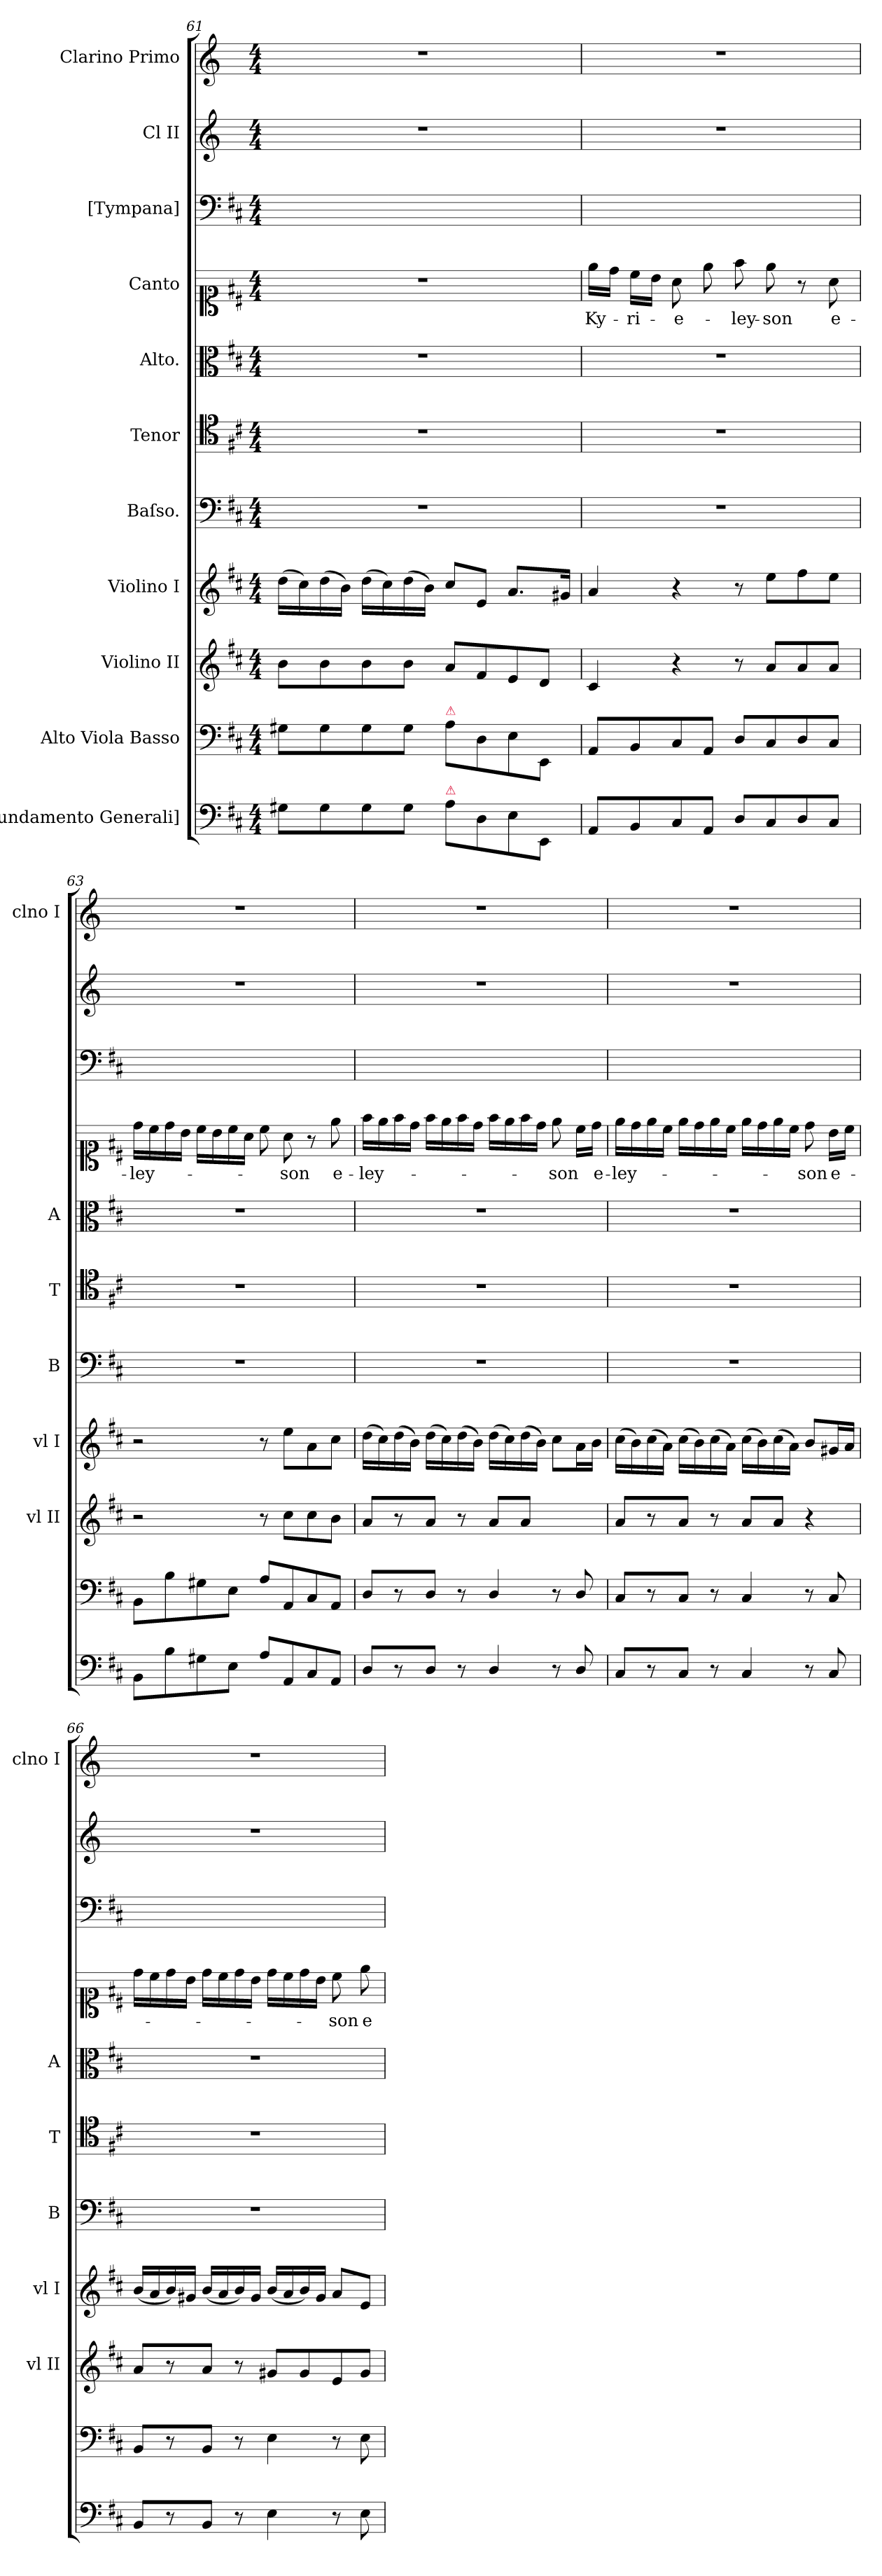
**kern	**kern	**kern	**kern	**dynam	**kern	**kern	**kern	**kern	**text	**kern	**kern	**kern
*part11	*part10	*part9	*part8	*part8	*part7	*part6	*part5	*part4	*part4	*part3	*part2	*part1
*staff11	*staff10	*staff9	*staff8	*staff8	*staff7	*staff6	*staff5	*staff4	*staff4	*staff3	*staff2	*staff1
*I"[Fundamento Generali]	*I"Alto Viola Basso	*I"Violino II	*I"Violino I	*	*I"Baſso.	*I"Tenor	*I"Alto.	*I"Canto	*	*I"[Tympana]	*I"Cl II	*I"Clarino Primo
*	*	*I'vl II	*I'vl I	*	*I'B	*I'T	*I'A	*	*	*	*	*I'clno I
*clefF4	*clefF4	*clefG2	*clefG2	*	*clefF4	*clefC4	*clefC3	*clefC1	*	*clefF4	*clefG2	*clefG2
*	*	*	*	*	*	*	*	*	*	*	*ITrd-1c-2	*ITrd-1c-2
*k[f#c#]	*k[f#c#]	*k[f#c#]	*k[f#c#]	*	*k[f#c#]	*k[f#c#]	*k[f#c#]	*k[f#c#]	*	*k[f#c#]	*k[f#c#]	*k[f#c#]
*M4/4	*M4/4	*M4/4	*M4/4	*	*M4/4	*M4/4	*M4/4	*M4/4	*	*M4/4	*M4/4	*M4/4
=61	=61	=61	=61	=61	=61	=61	=61	=61	=61	=61	=61	=61
8G#X\L	8G#X\L	8b\L	(16dd\LL	.	1r	1r	1r	1r	.	1ryy	1r	1r
.	.	.	16cc#\)	.	.	.	.	.	.	.	.	.
8G#\	8G#\	8b\	(16dd\	.	.	.	.	.	.	.	.	.
.	.	.	16b\JJ)	.	.	.	.	.	.	.	.	.
8G#\	8G#\	8b\	(16dd\LL	.	.	.	.	.	.	.	.	.
.	.	.	16cc#\)	.	.	.	.	.	.	.	.	.
8G#\J	8G#\J	8b\J	(16dd\	.	.	.	.	.	.	.	.	.
.	.	.	16b\JJ)	.	.	.	.	.	.	.	.	.
!	!LO:TX:a:color=crimson:t=⚠	!	!	!	!	!	!	!	!	!	!	!
!LO:TX:a:color=crimson:t=⚠	!	!	!	!	!	!	!	!	!	!	!	!
8A\L	8A\L	8a/L	8cc#\L	.	.	.	.	.	.	.	.	.
8D\	8D\	8f#/	8e/J	.	.	.	.	.	.	.	.	.
8E\	8E\	8e/	8.a/L	.	.	.	.	.	.	.	.	.
8EE/J	8EE/J	8d/J	.	.	.	.	.	.	.	.	.	.
.	.	.	16g#X/Jk	.	.	.	.	.	.	.	.	.
=62	=62	=62	=62	=62	=62	=62	=62	=62	=62	=62	=62	=62
8AA/L	8AA/L	4c#/	4a/	.	1r	1r	1r	16ee\LL	Ky-	1ryy	1r	1r
.	.	.	.	.	.	.	.	16dd\JJ	.	.	.	.
8BB/	8BB/	.	.	.	.	.	.	16cc#\LL	-ri-	.	.	.
.	.	.	.	.	.	.	.	16b\JJ	.	.	.	.
8C#/	8C#/	4r	4r	.	.	.	.	8a\	-e-	.	.	.
8AA/J	8AA/J	.	.	.	.	.	.	8ee\	.	.	.	.
8D/L	8D/L	8r	8r	.	.	.	.	8ff#\	-ley-	.	.	.
8C#/	8C#/	8a/L	8ee\L	.	.	.	.	8ee\	-son	.	.	.
8D/	8D/	8a/	8ff#\	.	.	.	.	8r	.	.	.	.
8C#/J	8C#/J	8a/J	8ee\J	.	.	.	.	8a\	e-	.	.	.
=63	=63	=63	=63	=63	=63	=63	=63	=63	=63	=63	=63	=63
8BB/L	8BB/L	2r	2r	.	1r	1r	1r	16dd\LL	-ley-	1ryy	1r	1r
.	.	.	.	.	.	.	.	16cc#\	.	.	.	.
8B\	8B\	.	.	.	.	.	.	16dd\	.	.	.	.
.	.	.	.	.	.	.	.	16b\JJ	.	.	.	.
8G#X\	8G#X\	.	.	.	.	.	.	16cc#\LL	.	.	.	.
.	.	.	.	.	.	.	.	16b\	.	.	.	.
8E\J	8E\J	.	.	.	.	.	.	16cc#\	.	.	.	.
.	.	.	.	.	.	.	.	16a\JJ	.	.	.	.
8A\L	8A\L	8r	8r	.	.	.	.	8cc#\	.	.	.	.
!	!	!	!	!LO:DY:a	!	!	!	!	!	!	!	!
8AA/	8AA/	8cc#\L	8ee\L	piano	.	.	.	8a\	-son	.	.	.
8C#/	8C#/	8cc#\	8a\	.	.	.	.	8r	.	.	.	.
8AA/J	8AA/J	8b\J	8cc#\J	.	.	.	.	8ee\	e-	.	.	.
=64	=64	=64	=64	=64	=64	=64	=64	=64	=64	=64	=64	=64
8D/L	8D/L	8a/L	(16dd\LL	.	1r	1r	1r	16ff#\LL	-ley-	1ryy	1r	1r
.	.	.	16cc#\)	.	.	.	.	16ee\	.	.	.	.
8r	8r	8r	(16dd\	.	.	.	.	16ff#\	.	.	.	.
.	.	.	16b\JJ)	.	.	.	.	16dd\JJ	.	.	.	.
8D/J	8D/J	8a/J	(16dd\LL	.	.	.	.	16ff#\LL	.	.	.	.
.	.	.	16cc#\)	.	.	.	.	16ee\	.	.	.	.
8r	8r	8r	(16dd\	.	.	.	.	16ff#\	.	.	.	.
.	.	.	16b\JJ)	.	.	.	.	16dd\JJ	.	.	.	.
4D/	4D/	8a/L	(16dd\LL	.	.	.	.	16ff#\LL	.	.	.	.
.	.	.	16cc#\)	.	.	.	.	16ee\	.	.	.	.
.	.	8a/J	(16dd\	.	.	.	.	16ff#\	.	.	.	.
.	.	.	16b\JJ)	.	.	.	.	16dd\JJ	.	.	.	.
8r	8r	4ryy	8cc#\L	.	.	.	.	8ee\	-son	.	.	.
8D/	8D/	.	16a\L	.	.	.	.	16cc#\LL	.	.	.	.
.	.	.	16b\JJ	.	.	.	.	16dd\JJ	e-	.	.	.
=65	=65	=65	=65	=65	=65	=65	=65	=65	=65	=65	=65	=65
8C#/L	8C#/L	8a/L	(16cc#\LL	.	1r	1r	1r	16ee\LL	-ley-	1ryy	1r	1r
.	.	.	16b\)	.	.	.	.	16dd\	.	.	.	.
8r	8r	8r	(16cc#\	.	.	.	.	16ee\	.	.	.	.
.	.	.	16a\JJ)	.	.	.	.	16cc#\JJ	.	.	.	.
8C#/J	8C#/J	8a/J	(16cc#\LL	.	.	.	.	16ee\LL	.	.	.	.
.	.	.	16b\)	.	.	.	.	16dd\	.	.	.	.
8r	8r	8r	(16cc#\	.	.	.	.	16ee\	.	.	.	.
.	.	.	16a\JJ)	.	.	.	.	16cc#\JJ	.	.	.	.
4C#/	4C#/	8a/L	(16cc#\LL	.	.	.	.	16ee\LL	.	.	.	.
.	.	.	16b\)	.	.	.	.	16dd\	.	.	.	.
.	.	8a/J	(16cc#\	.	.	.	.	16ee\	.	.	.	.
.	.	.	16a\JJ)	.	.	.	.	16cc#\JJ	.	.	.	.
8r	8r	4r	8b/L	.	.	.	.	8dd\	-son	.	.	.
8C#/	8C#/	.	16g#X/L	.	.	.	.	16b\LL	e-	.	.	.
.	.	.	16a/JJ	.	.	.	.	16cc#\JJ	.	.	.	.
=66	=66	=66	=66	=66	=66	=66	=66	=66	=66	=66	=66	=66
8BB/L	8BB/L	8a/L	(16b/LL	.	1r	1r	1r	16dd\LL	.	1ryy	1r	1r
.	.	.	16a/	.	.	.	.	16cc#\	.	.	.	.
8r	8r	8r	16b/)	.	.	.	.	16dd\	.	.	.	.
.	.	.	16g#X/JJ	.	.	.	.	16b\JJ	.	.	.	.
8BB/J	8BB/J	8a/J	(16b/LL	.	.	.	.	16dd\LL	.	.	.	.
.	.	.	16a/	.	.	.	.	16cc#\	.	.	.	.
8r	8r	8r	16b/)	.	.	.	.	16dd\	.	.	.	.
.	.	.	16g#/JJ	.	.	.	.	16b\JJ	.	.	.	.
4E\	4E\	8g#X/L	(16b/LL	.	.	.	.	16dd\LL	.	.	.	.
.	.	.	16a/	.	.	.	.	16cc#\	.	.	.	.
.	.	8g#/	16b/)	.	.	.	.	16dd\	.	.	.	.
.	.	.	16g#/JJ	.	.	.	.	16b\JJ	.	.	.	.
8r	8r	8e/	8a/L	.	.	.	.	8cc#\	-son	.	.	.
8E\	8E\	8g#/J	8e/J	.	.	.	.	8ee\	e-	.	.	.
=	=	=	=	=	=	=	=	=	=	=	=	=
*-	*-	*-	*-	*-	*-	*-	*-	*-	*-	*-	*-	*-
